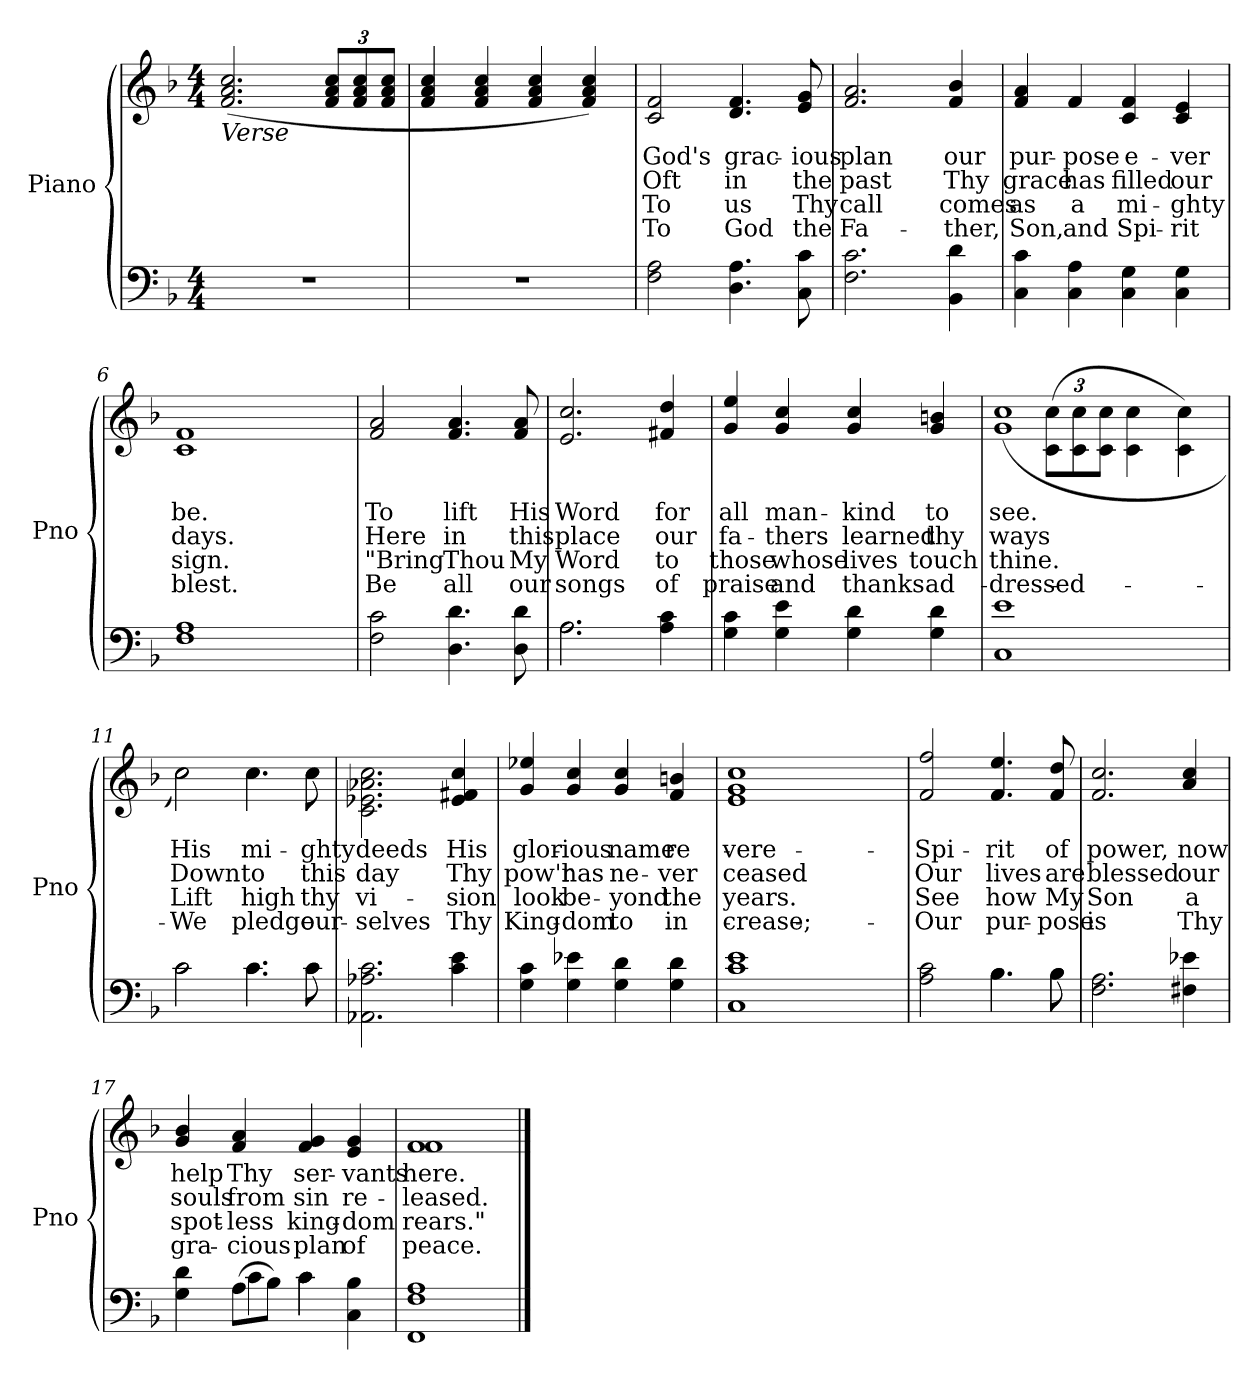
**kern	**kern	**text	**text	**text	**text
*part2	*part1	*part1	*part1	*part1	*part1
*staff2	*staff1	*staff1	*staff1	*staff1	*staff1
*I"Piano	*I"Piano	*	*	*	*
*I'Pno	*I'Pno	*	*	*	*
*clefF4	*clefG2	*	*	*	*
*k[b-]	*k[b-]	*	*	*	*
*M4/4	*M4/4	*	*	*	*
=1	=1	=1	=1	=1	=1
!	!LO:TX:b:i:t=Verse	!	!	!	!
1r	(>2.f/ 2.a/ 2.cc/	.	.	.	.
*	*Xbrackettup	*	*	*	*
.	12f/ 12a/ 12cc/L	.	.	.	.
.	12f/ 12a/ 12cc/	.	.	.	.
.	12f/ 12a/ 12cc/J	.	.	.	.
=2	=2	=2	=2	=2	=2
1r	4f/ 4a/ 4cc/	.	.	.	.
.	4f/ 4a/ 4cc/	.	.	.	.
.	4f/ 4a/ 4cc/	.	.	.	.
.	4f/ 4a/ 4cc/)	.	.	.	.
=3	=3	=3	=3	=3	=3
!	!	!LO:LY:b	!LO:LY:b	!LO:LY:b	!LO:LY:b
2F\ 2A\	2c/ 2f/	God's	Oft	To	To
!	!	!LO:LY:b	!LO:LY:b	!LO:LY:b	!LO:LY:b
4.D\ 4.A\	4.d/ 4.f/	grac-	in	us	God
!	!	!LO:LY:b	!LO:LY:b	!LO:LY:b	!LO:LY:b
8C\ 8c\	8e/ 8g/	-ious	the	Thy	the
=4	=4	=4	=4	=4	=4
!	!	!LO:LY:b	!LO:LY:b	!LO:LY:b	!LO:LY:b
2.F\ 2.c\	2.f/ 2.a/	plan	past	call	Fa-
!	!	!LO:LY:b	!LO:LY:b	!LO:LY:b	!LO:LY:b
4BB-\ 4d\	4f/ 4b-/	our	Thy	comes	-ther,
=5	=5	=5	=5	=5	=5
!	!	!LO:LY:b	!LO:LY:b	!LO:LY:b	!LO:LY:b
4C\ 4c\	4f/ 4a/	pur-	grace	as	Son,
!	!	!LO:LY:b	!LO:LY:b	!LO:LY:b	!LO:LY:b
4C\ 4A\	4f/	-pose	has	a	and
!	!	!LO:LY:b	!LO:LY:b	!LO:LY:b	!LO:LY:b
4C\ 4G\	4c/ 4f/	e-	filled	mi-	Spi-
!	!	!LO:LY:b	!LO:LY:b	!LO:LY:b	!LO:LY:b
4C\ 4G\	4c/ 4e/	-ver	our	-ghty	-rit
=6	=6	=6	=6	=6	=6
*	*^	*	*	*	*
!	!	!	!LO:LY:b	!LO:LY:b	!LO:LY:b	!LO:LY:b
1F 1A	4ryy	1c 1f	be.	days.	sign.	blest.
.	4ryy	.	.	.	.	.
.	2ryy	.	.	.	.	.
*	*v	*v	*	*	*	*
!!LO:LB:g=z
=7	=7	=7	=7	=7	=7
!	!	!LO:LY:b	!LO:LY:b	!LO:LY:b	!LO:LY:b
2F\ 2c\	2f/ 2a/	To	Here	"Bring	Be
!	!	!LO:LY:b	!LO:LY:b	!LO:LY:b	!LO:LY:b
4.D\ 4.d\	4.f/ 4.a/	lift	in	Thou	all
!	!	!LO:LY:b	!LO:LY:b	!LO:LY:b	!LO:LY:b
8D\ 8d\	8f/ 8a/	His	this	My	our
=8	=8	=8	=8	=8	=8
*^	*	*	*	*	*
!	!	!	!LO:LY:b	!LO:LY:b	!LO:LY:b	!LO:LY:b
2.A\	2.A\	2.e/ 2.cc/	Word	place	Word	songs
!	!	!	!LO:LY:b	!LO:LY:b	!LO:LY:b	!LO:LY:b
4A\ 4c\	4ryy	4f#X/ 4dd/	for	our	to	of
=9	=9	=9	=9	=9	=9	=9
!	!	!	!LO:LY:b	!LO:LY:b	!LO:LY:b	!LO:LY:b
*v	*v	*	*	*	*	*
4G\ 4c\	4g/ 4ee/	all	fa-	those	praise
!	!	!LO:LY:b	!LO:LY:b	!LO:LY:b	!LO:LY:b
4G\ 4e\	4g/ 4cc/	man-	-thers	whose	and
!	!	!LO:LY:b	!LO:LY:b	!LO:LY:b	!LO:LY:b
4G\ 4d\	4g/ 4cc/	-kind	learned	lives	thanks
!	!	!LO:LY:b	!LO:LY:b	!LO:LY:b	!LO:LY:b
4G\ 4d\	4g/ 4bn/	to	thy	touch	ad-
=10	=10	=10	=10	=10	=10
*	*^	*	*	*	*
!	!	!	!LO:LY:b	!LO:LY:b	!LO:LY:b	!LO:LY:b
1C 1e	4ryy	(<1g 1cc	see.	ways	thine.	-dressed
.	(<12c\ 12cc\L	.	.	.	.	.
.	12c\ 12cc\	.	.	.	.	.
.	12c\ 12cc\J	.	.	.	.	.
.	4c\ 4cc\	.	.	.	.	.
.	4c\ 4cc\)	.	.	.	.	.
!!LO:LB:g=z	!!
=11	=11	=11	=11	=11	=11	=11
*^	*	*	*	*	*	*
!	!	!	!	!LO:LY:b	!LO:LY:b	!LO:LY:b	!LO:LY:b
2c\	2c\	2cc\	2cc\)	His	Down	Lift	We
!	!	!	!	!LO:LY:b	!LO:LY:b	!LO:LY:b	!LO:LY:b
4.c\	4.c\	4.cc\	4.cc\	mi-	to	high	pledge
!	!	!	!	!LO:LY:b	!LO:LY:b	!LO:LY:b	!LO:LY:b
8c\	8c\	8cc\	8cc\	-ghty	this	thy	our-
=12	=12	=12	=12	=12	=12	=12	=12
!	!	!	!	!LO:LY:b	!LO:LY:b	!LO:LY:b	!LO:LY:b
*v	*v	*	*	*	*	*	*
*	*v	*v	*	*	*	*
2.AA-X\ 2.A-X\ 2.c\	2.c\ 2.e-X\ 2.a-X\ 2.cc\	deeds	day	vi-	-selves
!	!	!LO:LY:b	!LO:LY:b	!LO:LY:b	!LO:LY:b
4c\ 4e\	4e-/ 4f#X/ 4cc/	His	Thy	-sion	Thy
=13	=13	=13	=13	=13	=13
!	!	!LO:LY:b	!LO:LY:b	!LO:LY:b	!LO:LY:b
4G\ 4c\	4g/ 4ee-X/	glor-	pow'r	look	King-
!	!	!LO:LY:b	!LO:LY:b	!LO:LY:b	!LO:LY:b
4G\ 4e-X\	4g/ 4cc/	-ious	has	be-	-dom
!	!	!LO:LY:b	!LO:LY:b	!LO:LY:b	!LO:LY:b
4G\ 4d\	4g/ 4cc/	name	ne-	-yond	to
!	!	!LO:LY:b	!LO:LY:b	!LO:LY:b	!LO:LY:b
4G\ 4d\	4f/ 4bn/	re-	-ver	the	in-
=14	=14	=14	=14	=14	=14
*	*^	*	*	*	*
!	!	!	!LO:LY:b	!LO:LY:b	!LO:LY:b	!LO:LY:b
1C 1c 1e	4ryy	1e 1g 1cc	-vere	ceased	years.	-crease;
.	4ryy	.	.	.	.	.
.	2ryy	.	.	.	.	.
*	*v	*v	*	*	*	*
!!LO:LB:g=z
=15	=15	=15	=15	=15	=15
*^	*	*	*	*	*
!	!	!	!LO:LY:b	!LO:LY:b	!LO:LY:b	!LO:LY:b
2A\ 2c\	2ryy	2f/ 2ff/	Spi-	Our	See	Our
!	!	!	!LO:LY:b	!LO:LY:b	!LO:LY:b	!LO:LY:b
4.B-\	4.B-\	4.f/ 4.ee/	-rit	lives	how	pur-
!	!	!	!LO:LY:b	!LO:LY:b	!LO:LY:b	!LO:LY:b
8B-\	8B-\	8f/ 8dd/	of	are	My	-pose
=16	=16	=16	=16	=16	=16	=16
!	!	!	!LO:LY:b	!LO:LY:b	!LO:LY:b	!LO:LY:b
*v	*v	*	*	*	*	*
2.F\ 2.A\	2.f/ 2.cc/	power,	blessed	Son	is
!	!	!LO:LY:b	!LO:LY:b	!LO:LY:b	!LO:LY:b
4F#X\ 4e-X\	4a/ 4cc/	now	our	a	Thy
=17	=17	=17	=17	=17	=17
*^	*	*	*	*	*
!	!	!	!LO:LY:b	!LO:LY:b	!LO:LY:b	!LO:LY:b
4G\ 4d\	4ryy	4g/ 4b-/	help	souls	spot-	gra-
!	!	!	!LO:LY:b	!LO:LY:b	!LO:LY:b	!LO:LY:b
(<8A\L	4c\	4f/ 4a/	Thy	from	-less	-cious
8B-\J)	.	.	.	.	.	.
!	!	!	!LO:LY:b	!LO:LY:b	!LO:LY:b	!LO:LY:b
4c\	4c\	4f/ 4g/	ser-	sin	king-	plan
!	!	!	!LO:LY:b	!LO:LY:b	!LO:LY:b	!LO:LY:b
4C\ 4B-\	4ryy	4e/ 4g/	-vants	re-	-dom	of
=18	=18	=18	=18	=18	=18	=18
!	!	!	!LO:LY:b	!LO:LY:b	!LO:LY:b	!LO:LY:b
*v	*v	*^	*	*	*	*
1FF 1F 1A	1f	1f	here.	-leased.	rears."	peace.
*	*v	*v	*	*	*	*
==	==	==	==	==	==
*-	*-	*-	*-	*-	*-
